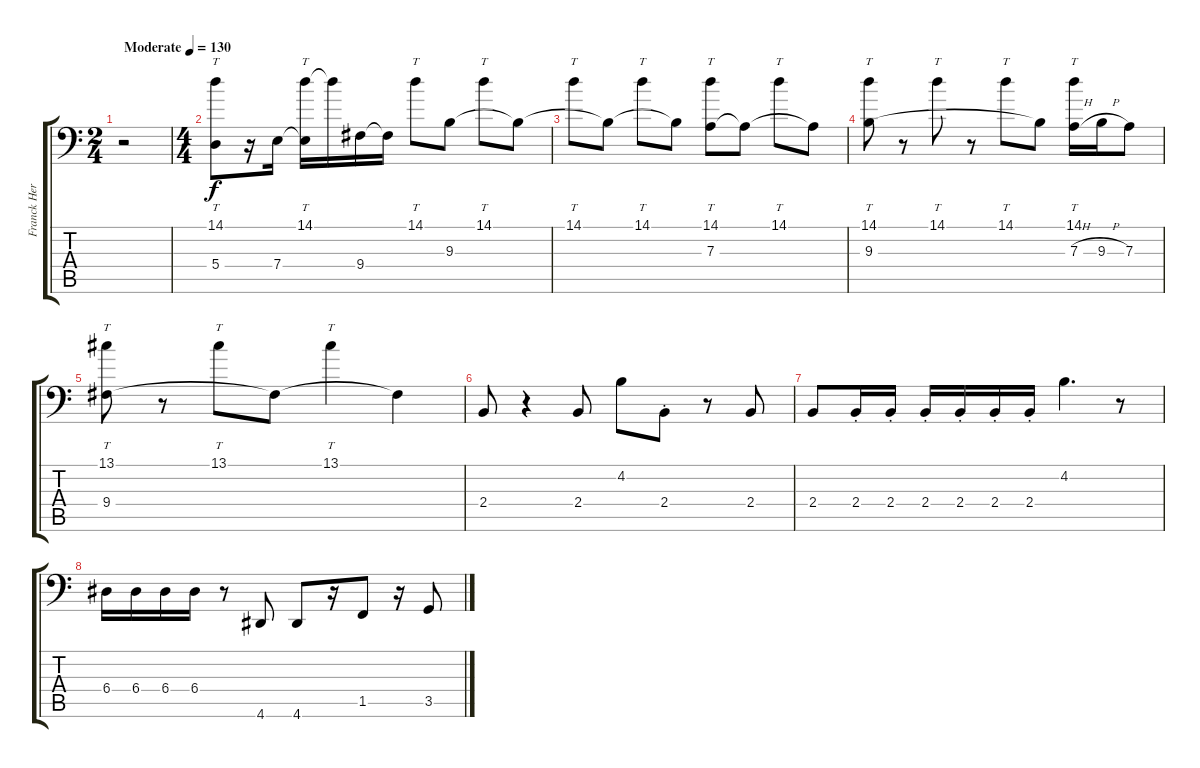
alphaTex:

\track ("Franck Hermanny" "Franck Her") {instrument electricbassfinger}
\staff {score tabs}
\tuning (C3 G2 D2 A1 E1 B0) {hide}
\ts (2 4)
\tempo (130 "Moderate")
\clef f4
\ks c
r.2{dy f instrument electricbassfinger} |
\ts (4 4)
(14.1 5.4).8{tt} r.16 7.4.16 (14.1 7.4{t}).16{tt} 14.1{t}.16 9.4.16 9.4{t}.16 14.1.8{tt} 9.3.8 14.1.8{tt} 9.3{t}.8 |
14.1.8{tt} 9.3{t}.8 14.1.8{tt} 9.3{t}.8 (14.1 7.3).8{tt} 7.3{t}.8 14.1.8{tt} 7.3{t}.8 |
(14.1 9.3).8{tt} r.8 14.1.8{tt} r.8 14.1.8{tt} 9.3{t}.8 (14.1 7.3{h}).16{tt} 9.3{h}.16 7.3.8 |
(13.1 9.4).8{tt} r.8 13.1.8{tt} 9.4{t}.8 13.1.4{tt} 9.4{t}.4 |
2.4.8 r.4 2.4.8 4.2.8 2.4{st}.8 r.8 2.4.8 |
2.4.8 2.4{st}.16 2.4{st}.16 2.4{st}.16 2.4{st}.16 2.4{st}.16 2.4{st}.16 4.2.4{d} r.8 |
6.4.16 6.4.16 6.4.16 6.4.16 r.8 4.6.8 4.6.8 r.16 1.5.8 r.16 3.5.8
